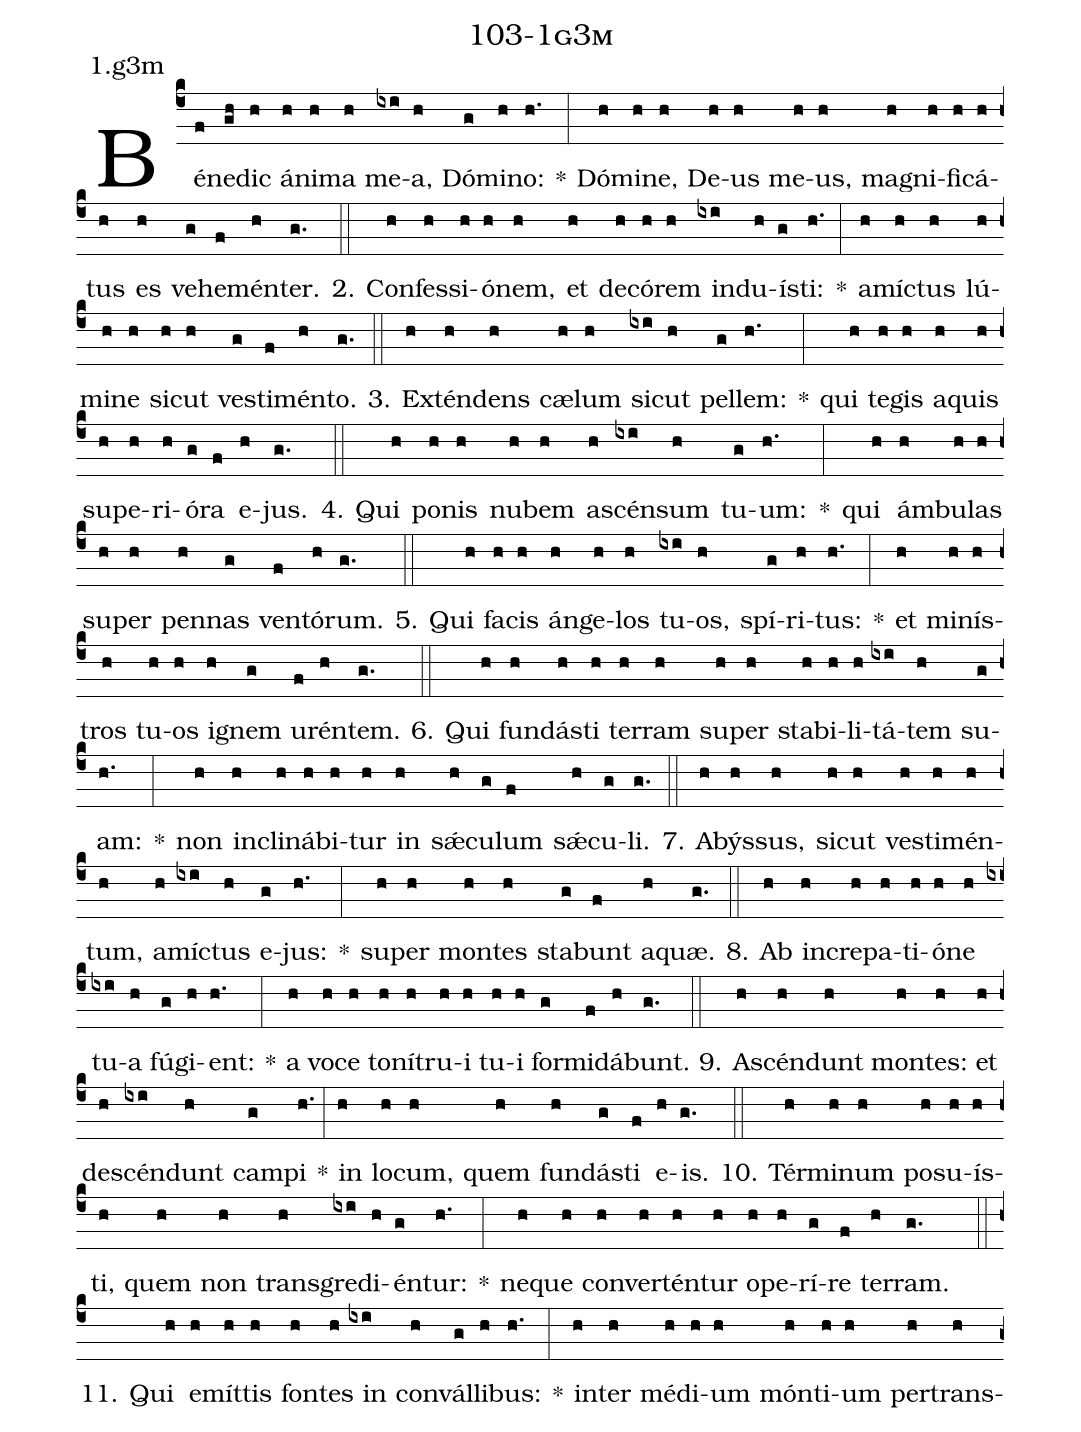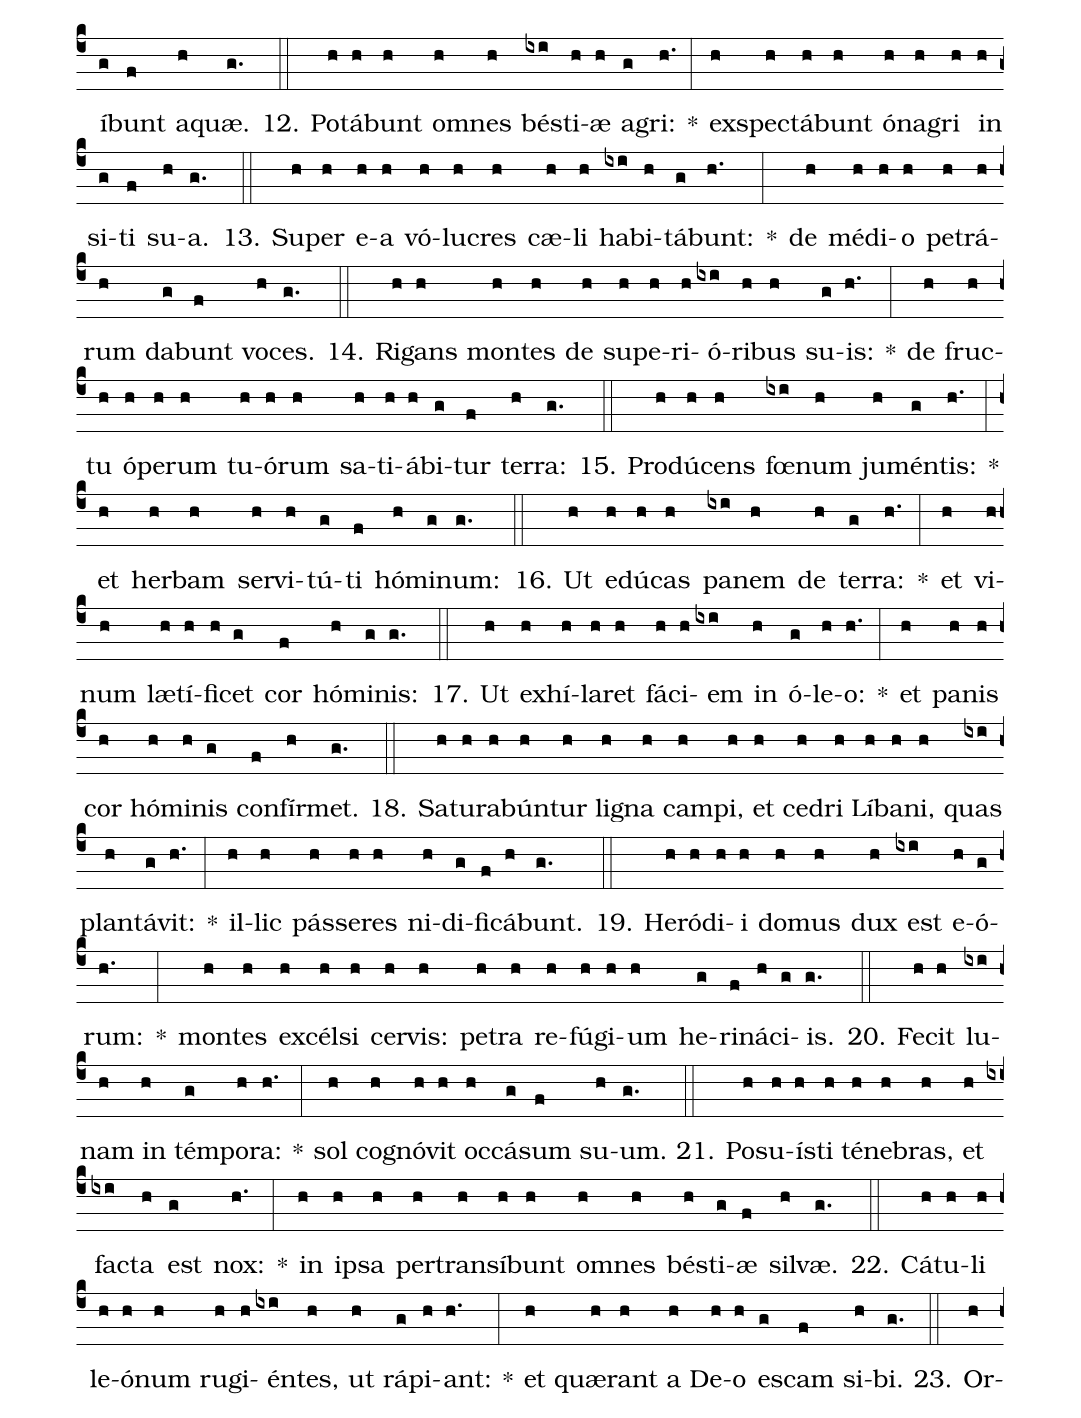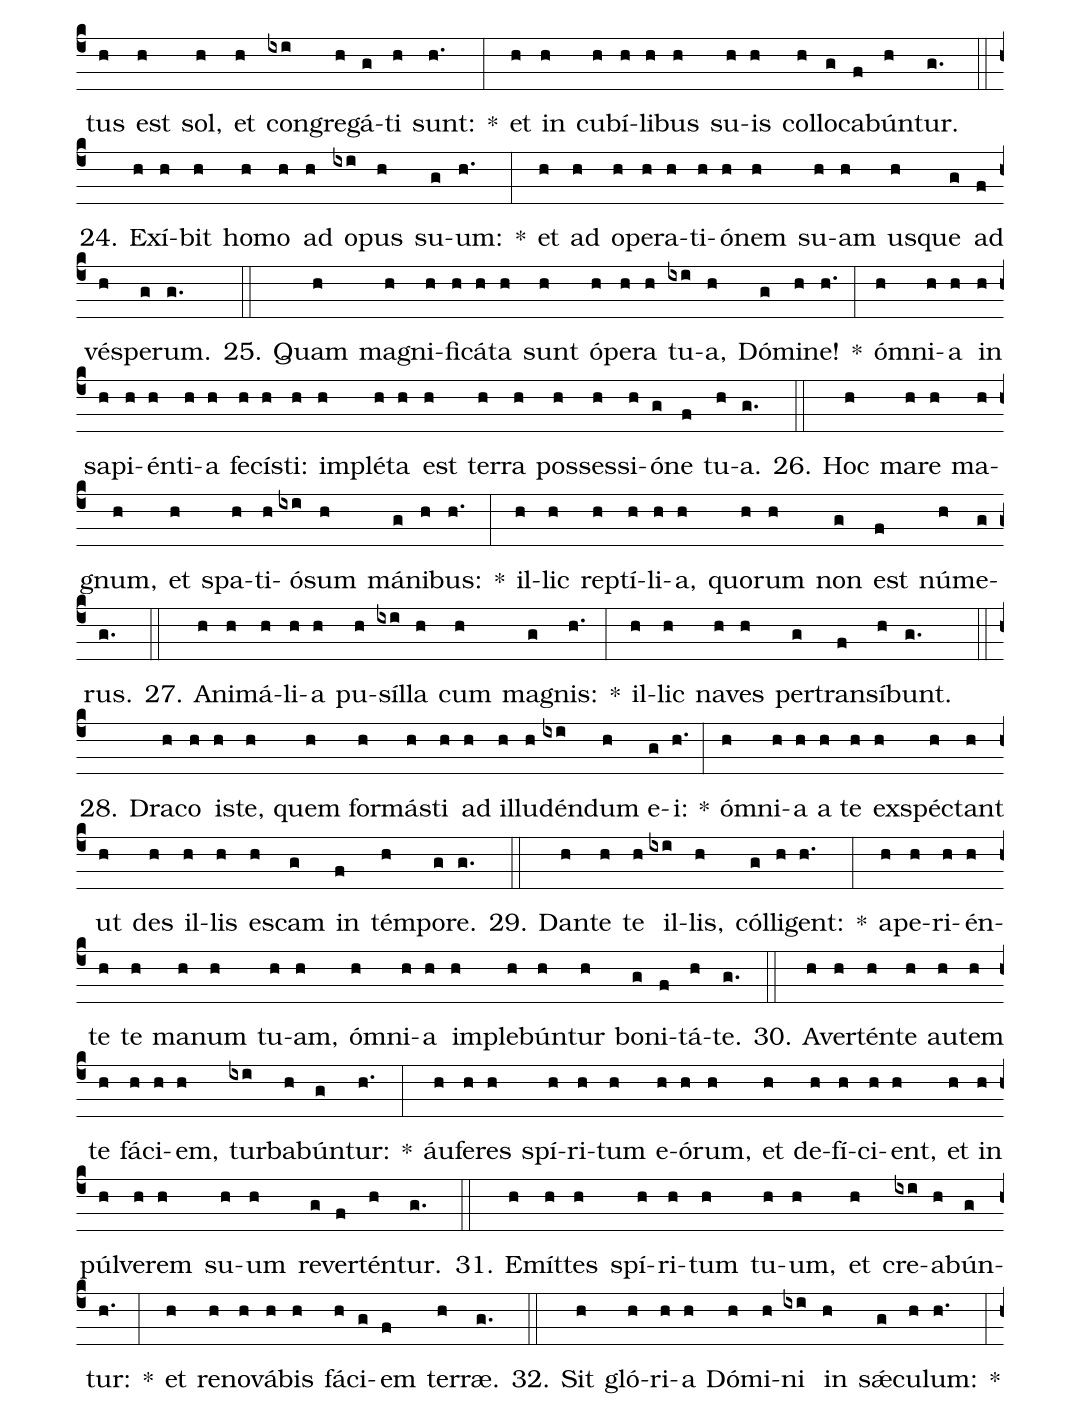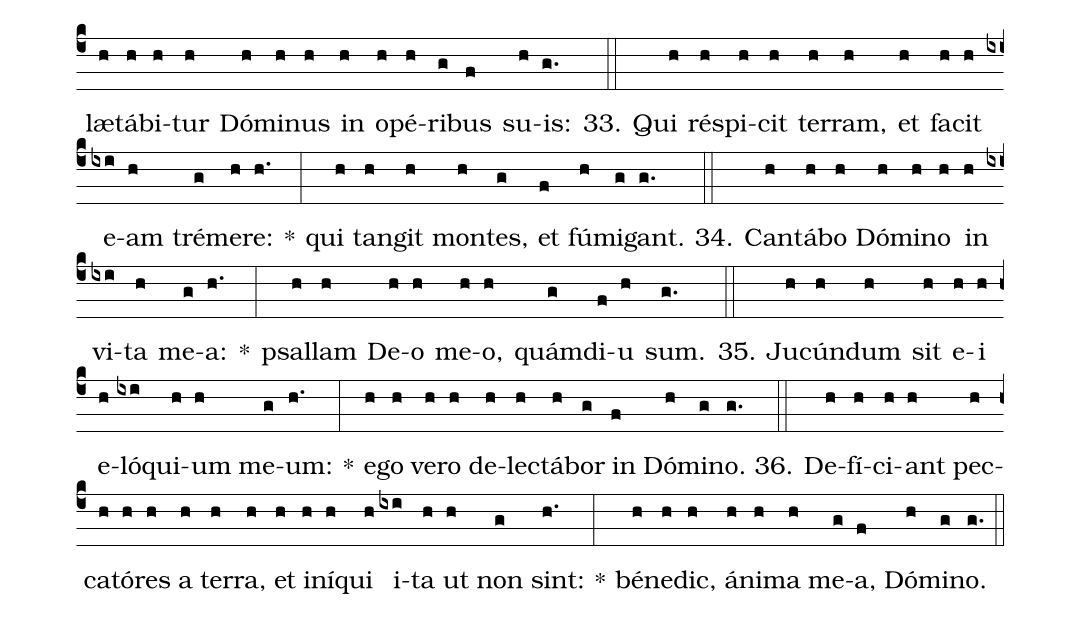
name: 103-1g3m;
annotation: 1.g3m;
%%
(c4)Bé(f)ne(gh)dic(h) á(h)ni(h)ma(h) me(ixi)a,(h) Dó(g)mi(h)no:(h.) *(:) Dó(h)mi(h)ne,(h) De(h)us(h) me(h)us,(h) ma(h)gni(h)fi(h)cá(h)tus(h) es(h) ve(g)he(f)mén(h)ter.(g.) (::)
2. Con(h)fes(h)si(h)ó(h)nem,(h) et(h) de(h)có(h)rem(h) ind(ixi)u(h)ís(g)ti:(h.) *(:) a(h)míc(h)tus(h) lú(h)mi(h)ne(h) sic(h)ut(h) ves(g)ti(f)mén(h)to.(g.) (::)
3. Ex(h)tén(h)dens(h) cæ(h)lum(h) sic(ixi)ut(h) pel(g)lem:(h.) *(:) qui(h) te(h)gis(h) a(h)quis(h) su(h)pe(h)ri(h)ó(g)ra(f) e(h)jus.(g.) (::)
4. Qui(h) po(h)nis(h) nu(h)bem(h) a(h)scén(ixi)sum(h) tu(g)um:(h.) *(:) qui(h) ám(h)bu(h)las(h) su(h)per(h) pen(h)nas(g) ven(f)tó(h)rum.(g.) (::)
5. Qui(h) fa(h)cis(h) án(h)ge(h)los(h) tu(ixi)os,(h) spí(g)ri(h)tus:(h.) *(:) et(h) mi(h)nís(h)tros(h) tu(h)os(h) i(h)gnem(g) u(f)rén(h)tem.(g.) (::)
6. Qui(h) fun(h)dás(h)ti(h) ter(h)ram(h) su(h)per(h) sta(h)bi(h)li(h)tá(ixi)tem(h) su(g)am:(h.) *(:) non(h) in(h)cli(h)ná(h)bi(h)tur(h) in(h) sǽ(h)cu(g)lum(f) sǽ(h)cu(g)li.(g.) (::)
7. A(h)býs(h)sus,(h) sic(h)ut(h) ves(h)ti(h)mén(h)tum,(h) a(h)míc(ixi)tus(h) e(g)jus:(h.) *(:) su(h)per(h) mon(h)tes(h) sta(g)bunt(f) a(h)quæ.(g.) (::)
8. Ab(h) in(h)cre(h)pa(h)ti(h)ó(h)ne(h) tu(ixi)a(h) fú(g)gi(h)ent:(h.) *(:) a(h) vo(h)ce(h) to(h)ní(h)tru(h)i(h) tu(h)i(h) for(g)mi(f)dá(h)bunt.(g.) (::)
9. A(h)scén(h)dunt(h) mon(h)tes:(h) et(h) de(h)scén(ixi)dunt(h) cam(g)pi(h.) *(:) in(h) lo(h)cum,(h) quem(h) fun(h)dás(g)ti(f) e(h)is.(g.) (::)
10. Tér(h)mi(h)num(h) po(h)su(h)ís(h)ti,(h) quem(h) non(h) trans(h)gre(ixi)di(h)én(g)tur:(h.) *(:) ne(h)que(h) con(h)ver(h)tén(h)tur(h) o(h)pe(h)rí(g)re(f) ter(h)ram.(g.) (::)
11. Qui(h) e(h)mít(h)tis(h) fon(h)tes(h) in(ixi) con(h)vál(g)li(h)bus:(h.) *(:) in(h)ter(h) mé(h)di(h)um(h) món(h)ti(h)um(h) per(h)trans(h)í(g)bunt(f) a(h)quæ.(g.) (::)
12. Po(h)tá(h)bunt(h) om(h)nes(h) bés(ixi)ti(h)æ(h) a(g)gri:(h.) *(:) ex(h)spec(h)tá(h)bunt(h) ó(h)na(h)gri(h) in(h) si(g)ti(f) su(h)a.(g.) (::)
13. Su(h)per(h) e(h)a(h) vó(h)lu(h)cres(h) cæ(h)li(h) ha(ixi)bi(h)tá(g)bunt:(h.) *(:) de(h) mé(h)di(h)o(h) pe(h)trá(h)rum(h) da(g)bunt(f) vo(h)ces.(g.) (::)
14. Ri(h)gans(h) mon(h)tes(h) de(h) su(h)pe(h)ri(h)ó(ixi)ri(h)bus(h) su(g)is:(h.) *(:) de(h) fruc(h)tu(h) ó(h)pe(h)rum(h) tu(h)ó(h)rum(h) sa(h)ti(h)á(h)bi(g)tur(f) ter(h)ra:(g.) (::)
15. Pro(h)dú(h)cens(h) fœ(ixi)num(h) ju(h)mén(g)tis:(h.) *(:) et(h) her(h)bam(h) ser(h)vi(h)tú(g)ti(f) hó(h)mi(g)num:(g.) (::)
16. Ut(h) e(h)dú(h)cas(h) pa(ixi)nem(h) de(h) ter(g)ra:(h.) *(:) et(h) vi(h)num(h) læ(h)tí(h)fi(h)cet(g) cor(f) hó(h)mi(g)nis:(g.) (::)
17. Ut(h) ex(h)hí(h)la(h)ret(h) fá(h)ci(h)em(ixi) in(h) ó(g)le(h)o:(h.) *(:) et(h) pa(h)nis(h) cor(h) hó(h)mi(h)nis(g) con(f)fír(h)met.(g.) (::)
18. Sa(h)tu(h)ra(h)bún(h)tur(h) li(h)gna(h) cam(h)pi,(h) et(h) ce(h)dri(h) Lí(h)ba(h)ni,(h) quas(ixi) plan(h)tá(g)vit:(h.) *(:) il(h)lic(h) pás(h)se(h)res(h) ni(h)di(g)fi(f)cá(h)bunt.(g.) (::)
19. He(h)ró(h)di(h)i(h) do(h)mus(h) dux(h) est(ixi) e(h)ó(g)rum:(h.) *(:) mon(h)tes(h) ex(h)cél(h)si(h) cer(h)vis:(h) pe(h)tra(h) re(h)fú(h)gi(h)um(h) he(g)ri(f)ná(h)ci(g)is.(g.) (::)
20. Fe(h)cit(h) lu(ixi)nam(h) in(h) tém(g)po(h)ra:(h.) *(:) sol(h) co(h)gnó(h)vit(h) oc(h)cá(g)sum(f) su(h)um.(g.) (::)
21. Po(h)su(h)ís(h)ti(h) té(h)ne(h)bras,(h) et(h) fac(ixi)ta(h) est(g) nox:(h.) *(:) in(h) ip(h)sa(h) per(h)trans(h)í(h)bunt(h) om(h)nes(h) bés(h)ti(g)æ(f) sil(h)væ.(g.) (::)
22. Cá(h)tu(h)li(h) le(h)ó(h)num(h) ru(h)gi(h)én(ixi)tes,(h) ut(h) rá(g)pi(h)ant:(h.) *(:) et(h) quæ(h)rant(h) a(h) De(h)o(h) es(g)cam(f) si(h)bi.(g.) (::)
23. Or(h)tus(h) est(h) sol,(h) et(h) con(ixi)gre(h)gá(g)ti(h) sunt:(h.) *(:) et(h) in(h) cu(h)bí(h)li(h)bus(h) su(h)is(h) col(h)lo(g)ca(f)bún(h)tur.(g.) (::)
24. Ex(h)í(h)bit(h) ho(h)mo(h) ad(h) o(ixi)pus(h) su(g)um:(h.) *(:) et(h) ad(h) o(h)pe(h)ra(h)ti(h)ó(h)nem(h) su(h)am(h) us(h)que(g) ad(f) vés(h)pe(g)rum.(g.) (::)
25. Quam(h) ma(h)gni(h)fi(h)cá(h)ta(h) sunt(h) ó(h)pe(h)ra(h) tu(ixi)a,(h) Dó(g)mi(h)ne!(h.) *(:) óm(h)ni(h)a(h) in(h) sa(h)pi(h)én(h)ti(h)a(h) fe(h)cís(h)ti:(h) im(h)plé(h)ta(h) est(h) ter(h)ra(h) pos(h)ses(h)si(h)ó(g)ne(f) tu(h)a.(g.) (::)
26. Hoc(h) ma(h)re(h) ma(h)gnum,(h) et(h) spa(h)ti(h)ó(ixi)sum(h) má(g)ni(h)bus:(h.) *(:) il(h)lic(h) rep(h)tí(h)li(h)a,(h) quo(h)rum(h) non(g) est(f) nú(h)me(g)rus.(g.) (::)
27. A(h)ni(h)má(h)li(h)a(h) pu(h)síl(ixi)la(h) cum(h) ma(g)gnis:(h.) *(:) il(h)lic(h) na(h)ves(h) per(g)trans(f)í(h)bunt.(g.) (::)
28. Dra(h)co(h) is(h)te,(h) quem(h) for(h)más(h)ti(h) ad(h) il(h)lu(h)dén(ixi)dum(h) e(g)i:(h.) *(:) óm(h)ni(h)a(h) a(h) te(h) ex(h)spéc(h)tant(h) ut(h) des(h) il(h)lis(h) es(h)cam(g) in(f) tém(h)po(g)re.(g.) (::)
29. Dan(h)te(h) te(h) il(ixi)lis,(h) cól(g)li(h)gent:(h.) *(:) a(h)pe(h)ri(h)én(h)te(h) te(h) ma(h)num(h) tu(h)am,(h) óm(h)ni(h)a(h) im(h)ple(h)bún(h)tur(h) bo(g)ni(f)tá(h)te.(g.) (::)
30. A(h)ver(h)tén(h)te(h) au(h)tem(h) te(h) fá(h)ci(h)em,(h) tur(ixi)ba(h)bún(g)tur:(h.) *(:) áu(h)fe(h)res(h) spí(h)ri(h)tum(h) e(h)ó(h)rum,(h) et(h) de(h)fí(h)ci(h)ent,(h) et(h) in(h) púl(h)ve(h)rem(h) su(h)um(h) re(g)ver(f)tén(h)tur.(g.) (::)
31. E(h)mít(h)tes(h) spí(h)ri(h)tum(h) tu(h)um,(h) et(h) cre(ixi)a(h)bún(g)tur:(h.) *(:) et(h) re(h)no(h)vá(h)bis(h) fá(h)ci(g)em(f) ter(h)ræ.(g.) (::)
32. Sit(h) gló(h)ri(h)a(h) Dó(h)mi(h)ni(ixi) in(h) sǽ(g)cu(h)lum:(h.) *(:) læ(h)tá(h)bi(h)tur(h) Dó(h)mi(h)nus(h) in(h) o(h)pé(h)ri(g)bus(f) su(h)is:(g.) (::)
33. Qui(h) ré(h)spi(h)cit(h) ter(h)ram,(h) et(h) fa(h)cit(h) e(ixi)am(h) tré(g)me(h)re:(h.) *(:) qui(h) tan(h)git(h) mon(h)tes,(g) et(f) fú(h)mi(g)gant.(g.) (::)
34. Can(h)tá(h)bo(h) Dó(h)mi(h)no(h) in(h) vi(ixi)ta(h) me(g)a:(h.) *(:) psal(h)lam(h) De(h)o(h) me(h)o,(h) quám(g)di(f)u(h) sum.(g.) (::)
35. Ju(h)cún(h)dum(h) sit(h) e(h)i(h) e(h)ló(ixi)qui(h)um(h) me(g)um:(h.) *(:) e(h)go(h) ve(h)ro(h) de(h)lec(h)tá(h)bor(g) in(f) Dó(h)mi(g)no.(g.) (::)
36. De(h)fí(h)ci(h)ant(h) pec(h)ca(h)tó(h)res(h) a(h) ter(h)ra,(h) et(h) in(h)í(h)qui(h) i(ixi)ta(h) ut(h) non(g) sint:(h.) *(:) bé(h)ne(h)dic,(h) á(h)ni(h)ma(h) me(g)a,(f) Dó(h)mi(g)no.(g.) (::)
